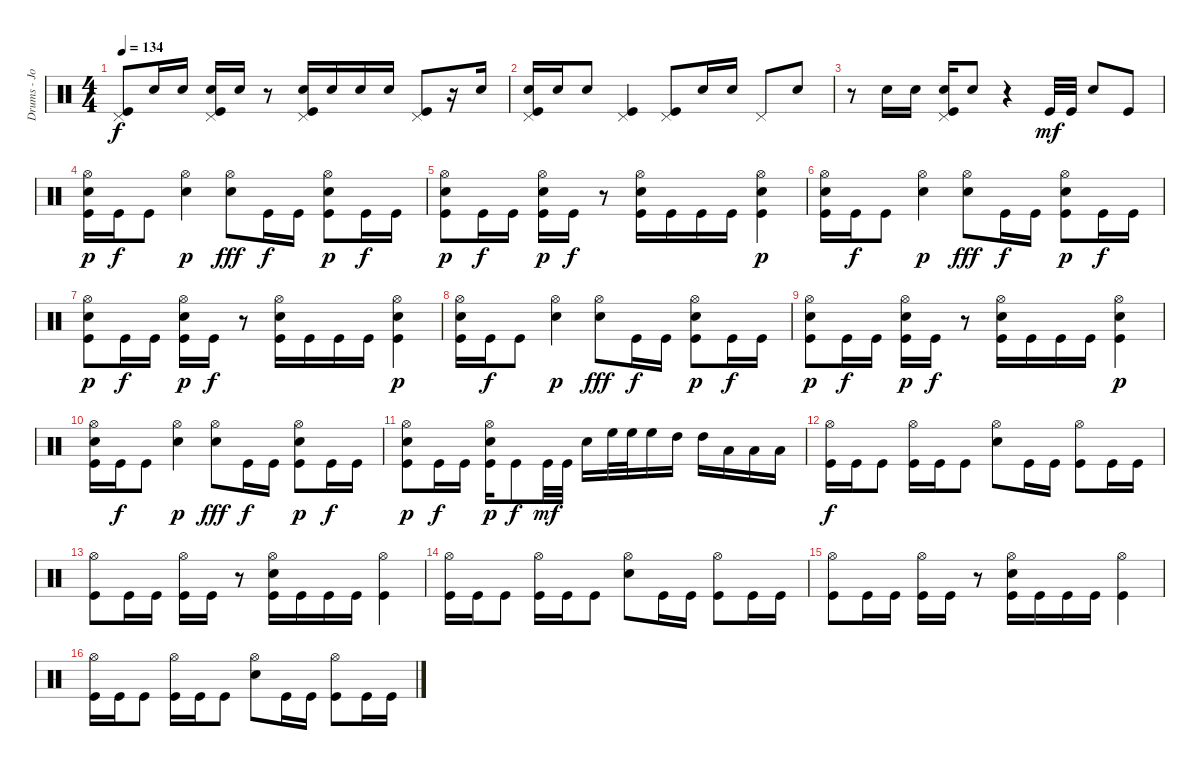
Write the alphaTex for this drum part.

\track ("Drums - Joey" "Drums - Jo") {instrument percussion}
\staff {score}
\articulation defaults
\ts (4 4)
\tempo 134
\clef neutral
\ks c
("Pedal Hi-Hat (hit)" "Kick (hit)").8{dy f} "Electric Snare (hit)".16 "Electric Snare (hit)".16 ("Pedal Hi-Hat (hit)" "Electric Snare (hit)" "Kick (hit)").16 "Electric Snare (hit)".16 r.8 ("Pedal Hi-Hat (hit)" "Electric Snare (hit)" "Kick (hit)").16 "Electric Snare (hit)".16 "Electric Snare (hit)".16 "Electric Snare (hit)".16 ("Pedal Hi-Hat (hit)" "Kick (hit)").8 r.16 "Electric Snare (hit)".16 |
("Pedal Hi-Hat (hit)" "Electric Snare (hit)" "Kick (hit)").16 "Electric Snare (hit)".16 "Electric Snare (hit)".8 ("Pedal Hi-Hat (hit)" "Kick (hit)").4 ("Pedal Hi-Hat (hit)" "Kick (hit)").8 "Electric Snare (hit)".16 "Electric Snare (hit)".16 "Pedal Hi-Hat (hit)".8 "Electric Snare (hit)".8 |
r.8 "Electric Snare (hit)".16 "Electric Snare (hit)".16 ("Pedal Hi-Hat (hit)" "Electric Snare (hit)" "Kick (hit)").16 "Electric Snare (hit)".8 r.4 "Kick (hit)".32{dy mf} "Kick (hit)".32 "Electric Snare (hit)".8 "Kick (hit)".8 |
("Hi-Hat (open)" "Electric Snare (hit)" "Kick (hit)").16{dy p} "Kick (hit)".16{dy f} "Kick (hit)".8 ("Hi-Hat (open)" "Electric Snare (hit)").4{dy p} ("Hi-Hat (open)" "Electric Snare (hit)").8{dy fff} "Kick (hit)".16{dy f} "Kick (hit)".16 ("Hi-Hat (open)" "Electric Snare (hit)" "Kick (hit)").8{dy p} "Kick (hit)".16{dy f} "Kick (hit)".16 |
("Hi-Hat (open)" "Electric Snare (hit)" "Kick (hit)").8{dy p} "Kick (hit)".16{dy f} "Kick (hit)".16 ("Hi-Hat (open)" "Electric Snare (hit)" "Kick (hit)").16{dy p} "Kick (hit)".16{dy f} r.8 ("Hi-Hat (open)" "Electric Snare (hit)" "Kick (hit)").16 "Kick (hit)".16 "Kick (hit)".16 "Kick (hit)".16 ("Hi-Hat (open)" "Electric Snare (hit)" "Kick (hit)").4{dy p} |
("Hi-Hat (open)" "Electric Snare (hit)" "Kick (hit)").16 "Kick (hit)".16{dy f} "Kick (hit)".8 ("Hi-Hat (open)" "Electric Snare (hit)").4{dy p} ("Hi-Hat (open)" "Electric Snare (hit)").8{dy fff} "Kick (hit)".16{dy f} "Kick (hit)".16 ("Hi-Hat (open)" "Electric Snare (hit)" "Kick (hit)").8{dy p} "Kick (hit)".16{dy f} "Kick (hit)".16 |
("Hi-Hat (open)" "Electric Snare (hit)" "Kick (hit)").8{dy p} "Kick (hit)".16{dy f} "Kick (hit)".16 ("Hi-Hat (open)" "Electric Snare (hit)" "Kick (hit)").16{dy p} "Kick (hit)".16{dy f} r.8 ("Hi-Hat (open)" "Electric Snare (hit)" "Kick (hit)").16 "Kick (hit)".16 "Kick (hit)".16 "Kick (hit)".16 ("Hi-Hat (open)" "Electric Snare (hit)" "Kick (hit)").4{dy p} |
("Hi-Hat (open)" "Electric Snare (hit)" "Kick (hit)").16 "Kick (hit)".16{dy f} "Kick (hit)".8 ("Hi-Hat (open)" "Electric Snare (hit)").4{dy p} ("Hi-Hat (open)" "Electric Snare (hit)").8{dy fff} "Kick (hit)".16{dy f} "Kick (hit)".16 ("Hi-Hat (open)" "Electric Snare (hit)" "Kick (hit)").8{dy p} "Kick (hit)".16{dy f} "Kick (hit)".16 |
("Hi-Hat (open)" "Electric Snare (hit)" "Kick (hit)").8{dy p} "Kick (hit)".16{dy f} "Kick (hit)".16 ("Hi-Hat (open)" "Electric Snare (hit)" "Kick (hit)").16{dy p} "Kick (hit)".16{dy f} r.8 ("Hi-Hat (open)" "Electric Snare (hit)" "Kick (hit)").16 "Kick (hit)".16 "Kick (hit)".16 "Kick (hit)".16 ("Hi-Hat (open)" "Electric Snare (hit)" "Kick (hit)").4{dy p} |
("Hi-Hat (open)" "Electric Snare (hit)" "Kick (hit)").16 "Kick (hit)".16{dy f} "Kick (hit)".8 ("Hi-Hat (open)" "Electric Snare (hit)").4{dy p} ("Hi-Hat (open)" "Electric Snare (hit)").8{dy fff} "Kick (hit)".16{dy f} "Kick (hit)".16 ("Hi-Hat (open)" "Electric Snare (hit)" "Kick (hit)").8{dy p} "Kick (hit)".16{dy f} "Kick (hit)".16 |
("Hi-Hat (open)" "Electric Snare (hit)" "Kick (hit)").8{dy p} "Kick (hit)".16{dy f} "Kick (hit)".16 ("Hi-Hat (open)" "Electric Snare (hit)" "Kick (hit)").16{dy p} "Kick (hit)".8{dy f} "Kick (hit)".32{dy mf} "Kick (hit)".32 "Electric Snare (hit)".16 "High Floor Tom (hit)".32 "High Floor Tom (hit)".32 "High Floor Tom (hit)".16 "High Tom (hit)".16 "High Tom (hit)".16 "Low Tom (hit)".16 "Low Tom (hit)".16 "Low Floor Tom (hit)".16 |
("Hi-Hat (open)" "Kick (hit)").16{dy f} "Kick (hit)".16 "Kick (hit)".8 ("Hi-Hat (open)" "Kick (hit)").16 "Kick (hit)".16 "Kick (hit)".8 ("Hi-Hat (open)" "Electric Snare (hit)").8 "Kick (hit)".16 "Kick (hit)".16 ("Hi-Hat (open)" "Kick (hit)").8 "Kick (hit)".16 "Kick (hit)".16 |
("Hi-Hat (open)" "Kick (hit)").8 "Kick (hit)".16 "Kick (hit)".16 ("Hi-Hat (open)" "Kick (hit)").16 "Kick (hit)".16 r.8 ("Hi-Hat (open)" "Electric Snare (hit)" "Kick (hit)").16 "Kick (hit)".16 "Kick (hit)".16 "Kick (hit)".16 ("Hi-Hat (open)" "Kick (hit)").4 |
("Hi-Hat (open)" "Kick (hit)").16 "Kick (hit)".16 "Kick (hit)".8 ("Hi-Hat (open)" "Kick (hit)").16 "Kick (hit)".16 "Kick (hit)".8 ("Hi-Hat (open)" "Electric Snare (hit)").8 "Kick (hit)".16 "Kick (hit)".16 ("Hi-Hat (open)" "Kick (hit)").8 "Kick (hit)".16 "Kick (hit)".16 |
("Hi-Hat (open)" "Kick (hit)").8 "Kick (hit)".16 "Kick (hit)".16 ("Hi-Hat (open)" "Kick (hit)").16 "Kick (hit)".16 r.8 ("Hi-Hat (open)" "Electric Snare (hit)" "Kick (hit)").16 "Kick (hit)".16 "Kick (hit)".16 "Kick (hit)".16 ("Hi-Hat (open)" "Kick (hit)").4 |
("Hi-Hat (open)" "Kick (hit)").16 "Kick (hit)".16 "Kick (hit)".8 ("Hi-Hat (open)" "Kick (hit)").16 "Kick (hit)".16 "Kick (hit)".8 ("Hi-Hat (open)" "Electric Snare (hit)").8 "Kick (hit)".16 "Kick (hit)".16 ("Hi-Hat (open)" "Kick (hit)").8 "Kick (hit)".16 "Kick (hit)".16
